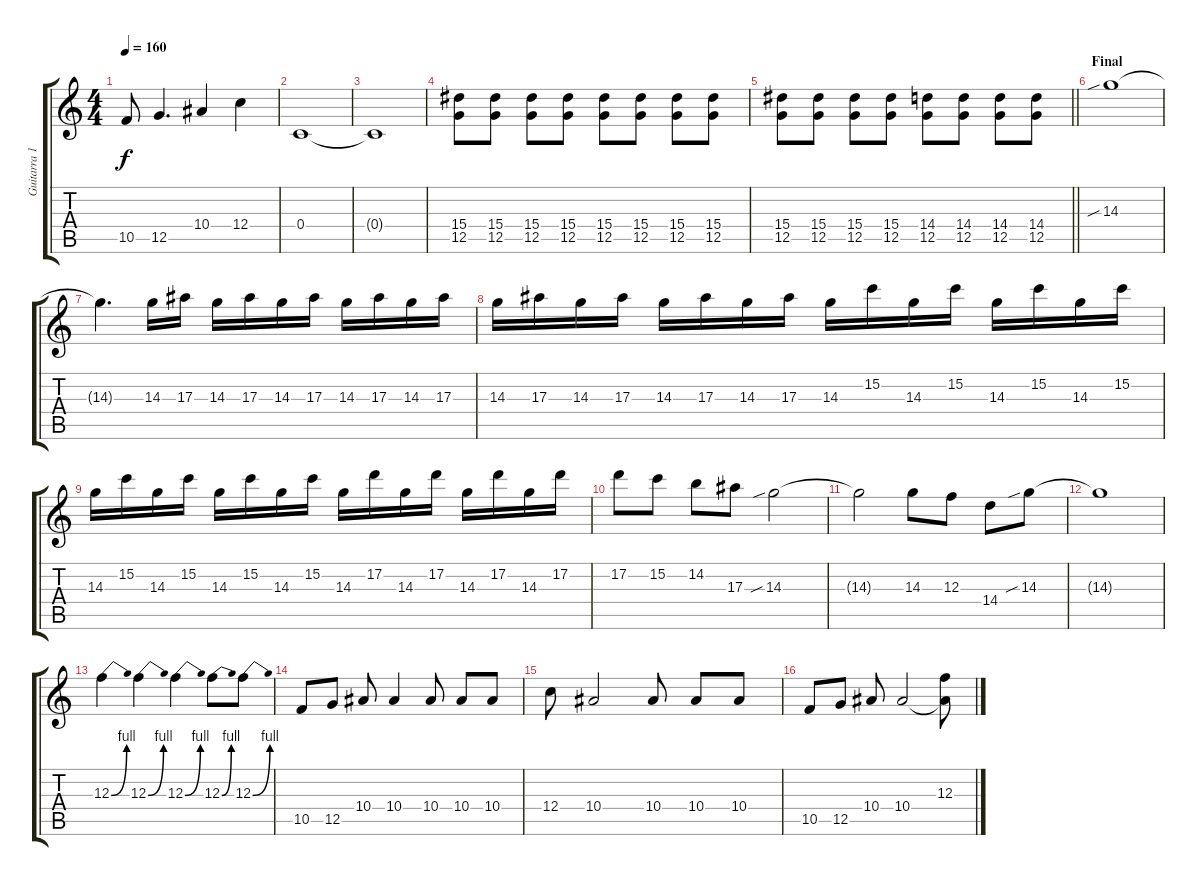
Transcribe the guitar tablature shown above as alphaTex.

\track ("Guitarra 1" "Guitarra 1") {instrument overdrivenguitar}
\staff {score tabs}
\tuning (D4 A3 F3 C3 G2 C2) {hide}
\ts (4 4)
\tempo 160
\clef g2
\ks c
10.5{t}.8{dy f} 12.5.4{d} 10.4.4 12.4.4 |
0.4.1 |
0.4{t}.1 |
(15.4 12.5).8 (15.4 12.5).8 (15.4 12.5).8 (15.4 12.5).8 (15.4 12.5).8 (15.4 12.5).8 (15.4 12.5).8 (15.4 12.5).8 |
\barLineRight lightlight
(15.4 12.5).8 (15.4 12.5).8 (15.4 12.5).8 (15.4 12.5).8 (14.4 12.5).8 (14.4 12.5).8 (14.4 12.5).8 (14.4 12.5).8 |
\section ("" "Final")
14.3{sib}.1 |
14.3{t}.4{d} 14.3.16 17.3.16 14.3.16 17.3.16 14.3.16 17.3.16 14.3.16 17.3.16 14.3.16 17.3.16 |
14.3.16 17.3.16 14.3.16 17.3.16 14.3.16 17.3.16 14.3.16 17.3.16 14.3.16 15.2.16 14.3.16 15.2.16 14.3.16 15.2.16 14.3.16 15.2.16 |
14.3.16 15.2.16 14.3.16 15.2.16 14.3.16 15.2.16 14.3.16 15.2.16 14.3.16 17.2.16 14.3.16 17.2.16 14.3.16 17.2.16 14.3.16 17.2.16 |
17.2.8 15.2.8 14.2.8 17.3.8 14.3{sib}.2 |
14.3{t}.2 14.3.8 12.3.8 14.4.8 14.3{sib}.8 |
14.3{t}.1 |
12.3{be (bend 0 0 60 4)}.4 12.3{be (bend 0 0 60 4)}.4 12.3{be (bend 0 0 60 4)}.4 12.3{be (bend 0 0 60 4)}.8 12.3{be (bend 0 0 60 4)}.8 |
10.5.8 12.5.8 10.4.8 10.4.4 10.4.8 10.4.8 10.4.8 |
12.4.8 10.4.2 10.4.8 10.4.8 10.4.8 |
10.5.8 12.5.8 10.4.8 10.4.2 (12.3 10.4{t}).8
